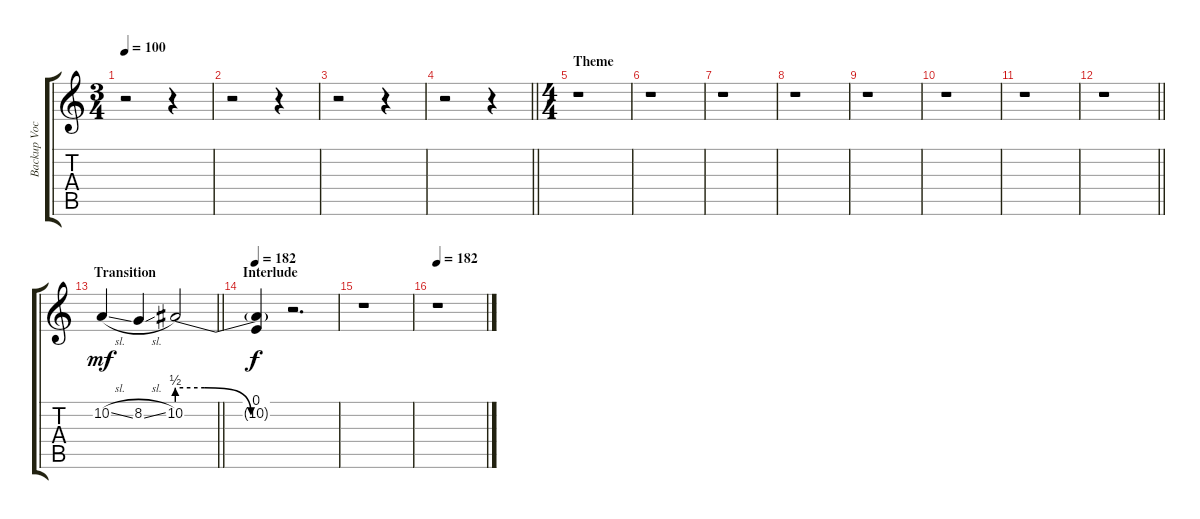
\track ("Backup Vocals" "Backup Voc") {instrument clarinet}
\staff {score tabs}
\tuning (E4 B3 G3 D3 A2 E2) {hide}
\ts (3 4)
\tempo 100
\clef g2
\ks c
r.2{dy f} r.4 |
r.2 r.4 |
r.2 r.4 |
\barLineRight lightlight
r.2 r.4 |
\ts (4 4)
\section ("" "Theme")
r.1 |
r.1 |
r.1 |
r.1 |
r.1 |
r.1 |
r.1 |
\barLineRight lightlight
r.1 |
\section ("" "Transition")
\barLineRight lightlight
10.2{sl}.4{dy mf} 8.2{sl}.4 10.2{be (custom 0 2 15 2 40 0 60 0)}.2 |
\section ("" "Interlude")
\tempo 182
(0.1 10.2{t}).4{dy f} r.2{d} |
r.1 |
\tempo 182
r.1
